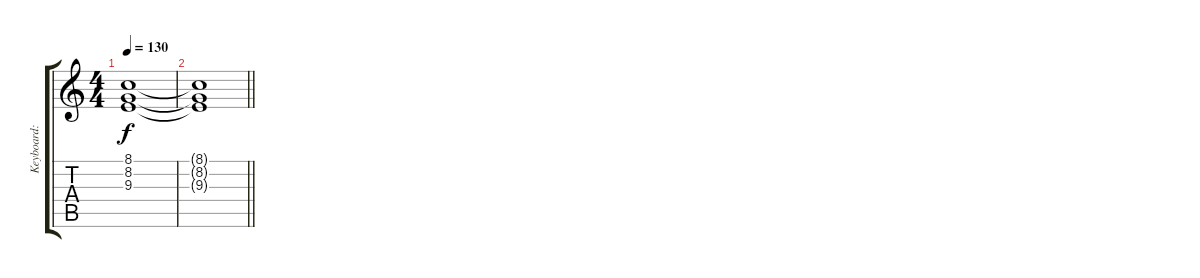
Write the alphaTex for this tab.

\track ("Keyboard: Juha Mäenpää" "Keyboard: ") {instrument stringensemble1}
\staff {score tabs}
\tuning (E4 B3 G3 D3 A2 E2) {hide}
\ts (4 4)
\tempo 130
\clef g2
\ks aminor
(8.1 8.2 9.3).1{dy f} |
\barLineRight lightlight
(8.1{t} 8.2{t} 9.3{t}).1
